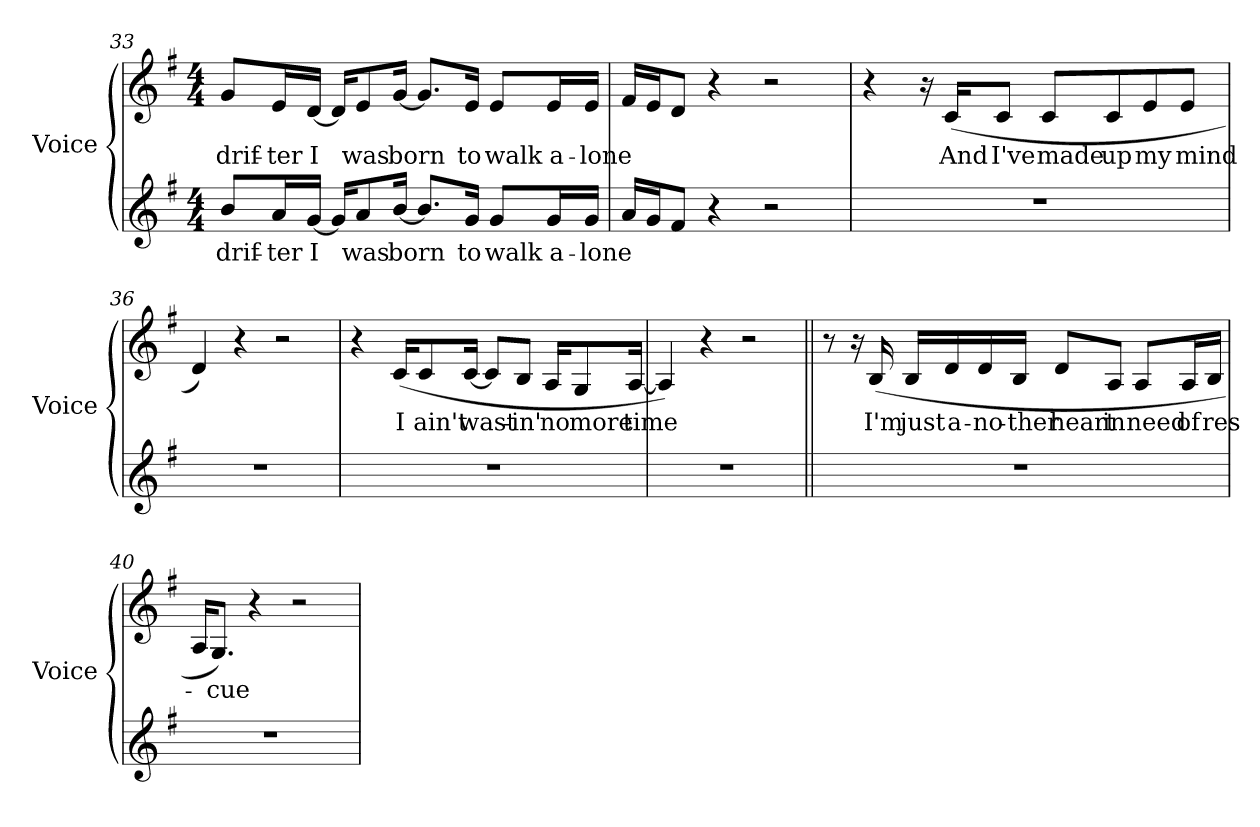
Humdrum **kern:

**kern	**text	**kern	**text
*part2	*part2	*part1	*part1
*staff2	*staff2	*staff1	*staff1
*I"Voice	*	*I"Voice	*
*I'Voice	*	*I'Voice	*
*clefG2	*	*clefG2	*
*k[f#]	*	*k[f#]	*
*G:	*	*G:	*
*M4/4	*	*M4/4	*
=33	=33	=33	=33
!	!LO:LY:b:color=#000000	!	!
!	!	!	!LO:LY:b:color=#000000
8bi/L	drif-	8gi/L	drif-
!	!LO:LY:b:color=#000000	!	!
!	!	!	!LO:LY:b:color=#000000
16ai/L	-ter	16ei/L	-ter
!	!LO:LY:b:color=#000000	!	!
!	!	!	!LO:LY:b:color=#000000
[16gi/JJ	I	[16di/JJ	I
16gi/KL]	.	16di/KL]	.
!	!LO:LY:b:color=#000000	!	!
!	!	!	!LO:LY:b:color=#000000
8ai/	was	8ei/	was
!	!LO:LY:b:color=#000000	!	!
!	!	!	!LO:LY:b:color=#000000
[16bi/Jk	born	[16gi/Jk	born
8.bi/L]	.	8.gi/L]	.
!	!LO:LY:b:color=#000000	!	!
!	!	!	!LO:LY:b:color=#000000
16gi/Jk	to	16ei/Jk	to
!	!LO:LY:b:color=#000000	!	!
!	!	!	!LO:LY:b:color=#000000
8gi/L	walk	8ei/L	walk
!	!LO:LY:b:color=#000000	!	!
!	!	!	!LO:LY:b:color=#000000
16gi/L	a-	16ei/L	a-
!	!LO:LY:b:color=#000000	!	!
!	!	!	!LO:LY:b:color=#000000
16gi/JJ	-lone	16ei/JJ	-lone
!!LO:LB:g=z
=34	=34	=34	=34
16ai/LL	.	16f#i/LL	.
16gi/J	.	16ei/J	.
8f#i/J	.	8di/J	.
4r	.	4r	.
2r	.	2r	.
=35	=35	=35	=35
1r	.	4r	.
.	.	16r	.
!	!	!	!LO:LY:b:color=#000000
.	.	(16ci/KL	And
!	!	!	!LO:LY:b:color=#000000
.	.	8ci/J	I've
!	!	!	!LO:LY:b:color=#000000
.	.	8ci/L	made
!	!	!	!LO:LY:b:color=#000000
.	.	8ci/	up
!	!	!	!LO:LY:b:color=#000000
.	.	8ei/	my
!	!	!	!LO:LY:b:color=#000000
.	.	8ei/J	mind
=36	=36	=36	=36
1r	.	4di/)	.
.	.	4r	.
.	.	2r	.
=37	=37	=37	=37
1r	.	4r	.
!	!	!	!LO:LY:b:color=#000000
.	.	(16ci/KL	I
!	!	!	!LO:LY:b:color=#000000
.	.	8ci/	ain't
!	!	!	!LO:LY:b:color=#000000
.	.	[16ci/Jk	wast-
.	.	8ci/L]	.
!	!	!	!LO:LY:b:color=#000000
.	.	8Bi/J	-in'
!	!	!	!LO:LY:b:color=#000000
.	.	16Ai/KL	no
!	!	!	!LO:LY:b:color=#000000
.	.	8Gi/	more
!	!	!	!LO:LY:b:color=#000000
.	.	[16Ai/Jk	time
!!LO:LB:g=z
=38	=38	=38	=38
1r	.	4Ai/])	.
.	.	4r	.
.	.	2r	.
=39||	=39||	=39||	=39||
1r	.	8r	.
.	.	16r	.
!	!	!	!LO:LY:b:color=#000000
.	.	(16Bi/	I'm
!	!	!	!LO:LY:b:color=#000000
.	.	16Bi/LL	just
!	!	!	!LO:LY:b:color=#000000
.	.	16di/	a-
!	!	!	!LO:LY:b:color=#000000
.	.	16di/	-no-
!	!	!	!LO:LY:b:color=#000000
.	.	16Bi/JJ	-ther
!	!	!	!LO:LY:b:color=#000000
.	.	8di/L	heart
!	!	!	!LO:LY:b:color=#000000
.	.	8Ai/J	in
!	!	!	!LO:LY:b:color=#000000
.	.	8Ai/L	need
!	!	!	!LO:LY:b:color=#000000
.	.	16Ai/L	of
!	!	!	!LO:LY:b:color=#000000
.	.	16Bi/JJ	res-
=40	=40	=40	=40
1r	.	16Ai/KL	.
!	!	!	!LO:LY:b:color=#000000
.	.	8.Gi/J)	-cue
.	.	4r	.
.	.	2r	.
=	=	=	=
*-	*-	*-	*-
